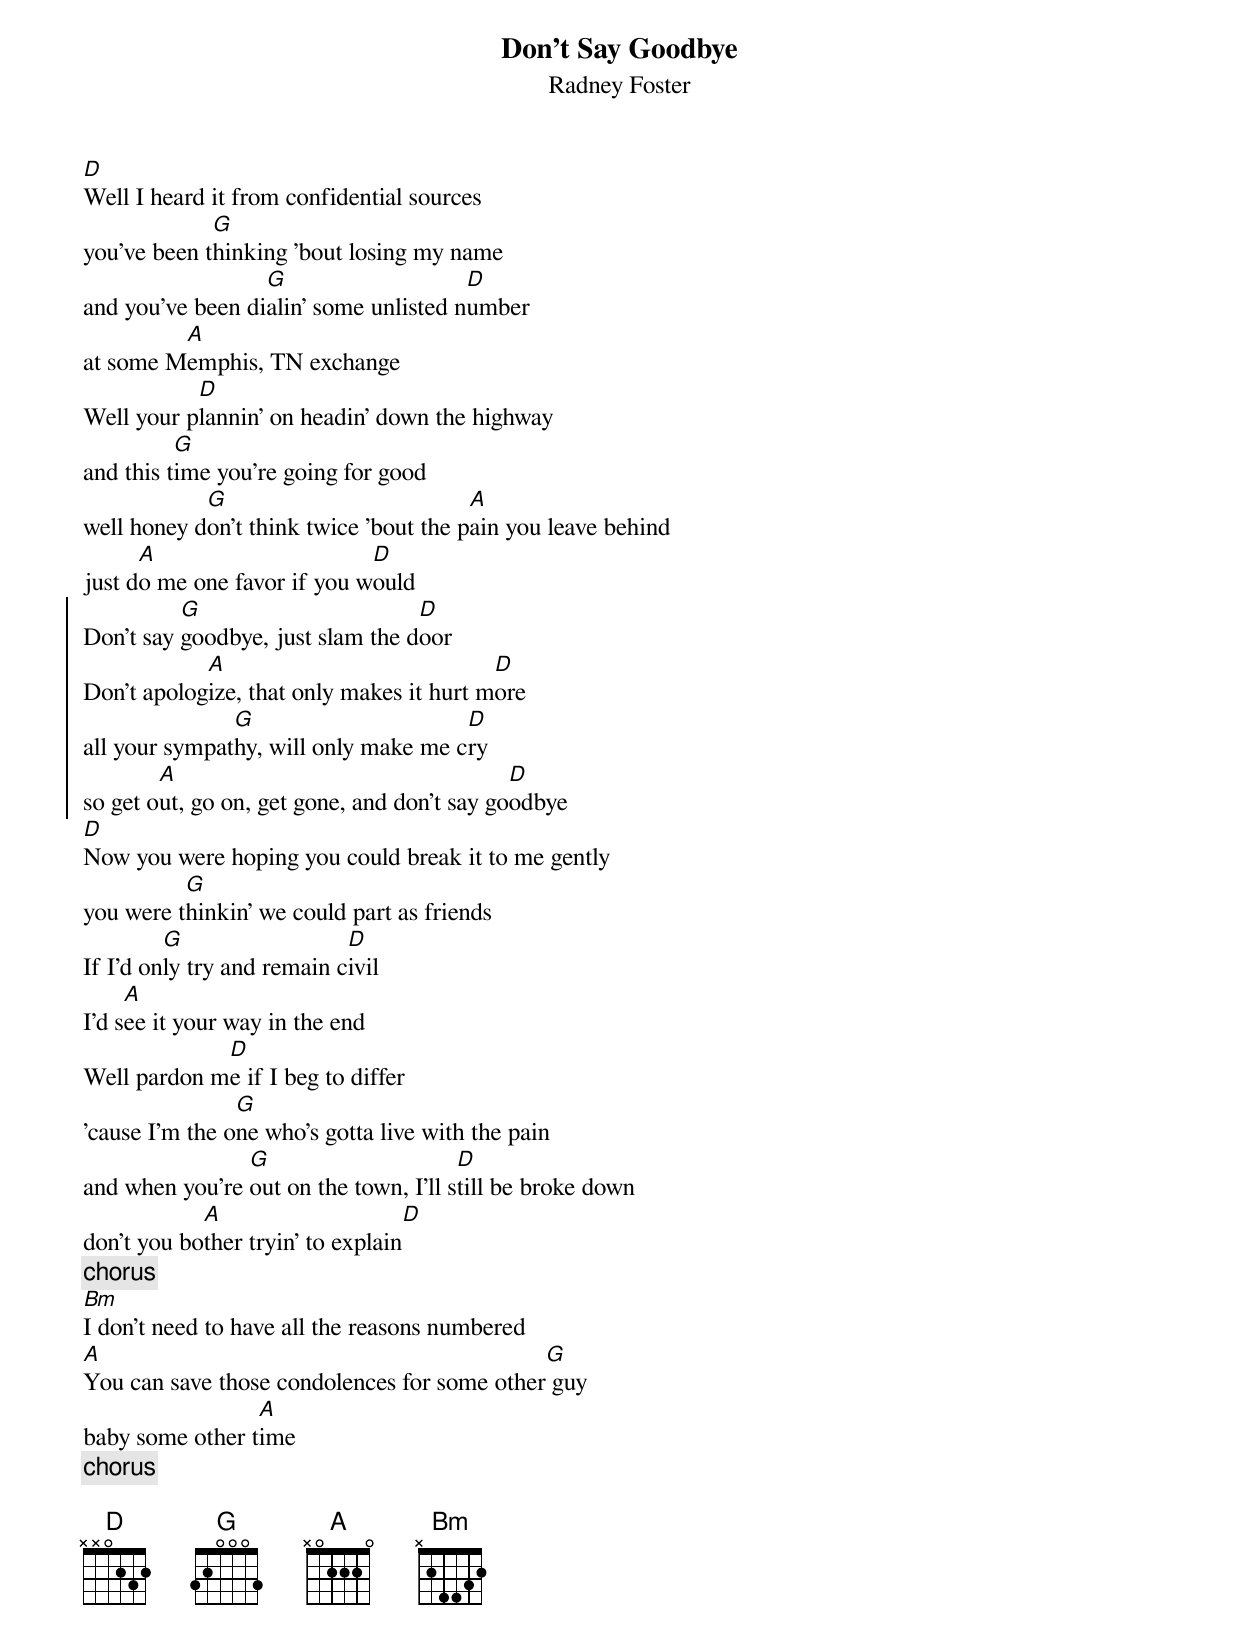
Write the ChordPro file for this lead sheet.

{title: Don't Say Goodbye}
{subtitle: Radney Foster}
[D]Well I heard it from confidential sources
you've been t[G]hinking 'bout losing my name
and you've been di[G]alin' some unlisted n[D]umber
at some M[A]emphis, TN exchange
Well your p[D]lannin' on headin' down the highway
and this t[G]ime you're going for good
well honey d[G]on't think twice 'bout the p[A]ain you leave behind
just d[A]o me one favor if you w[D]ould
{soc}
Don't say [G]goodbye, just slam the d[D]oor
Don't apolog[A]ize, that only makes it hurt m[D]ore
all your sympat[G]hy, will only make me c[D]ry
so get o[A]ut, go on, get gone, and don't say go[D]odbye
{eoc}
[D]Now you were hoping you could break it to me gently
you were t[G]hinkin' we could part as friends
If I'd on[G]ly try and remain c[D]ivil
I'd s[A]ee it your way in the end
Well pardon m[D]e if I beg to differ
'cause I'm the o[G]ne who's gotta live with the pain
and when you're [G]out on the town, I'll s[D]till be broke down
don't you bo[A]ther tryin' to explain[D]
{c: chorus}
[Bm]I don't need to have all the reasons numbered
[A]You can save those condolences for some other[G] guy
baby some other t[A]ime
{c: chorus}

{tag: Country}
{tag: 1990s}
